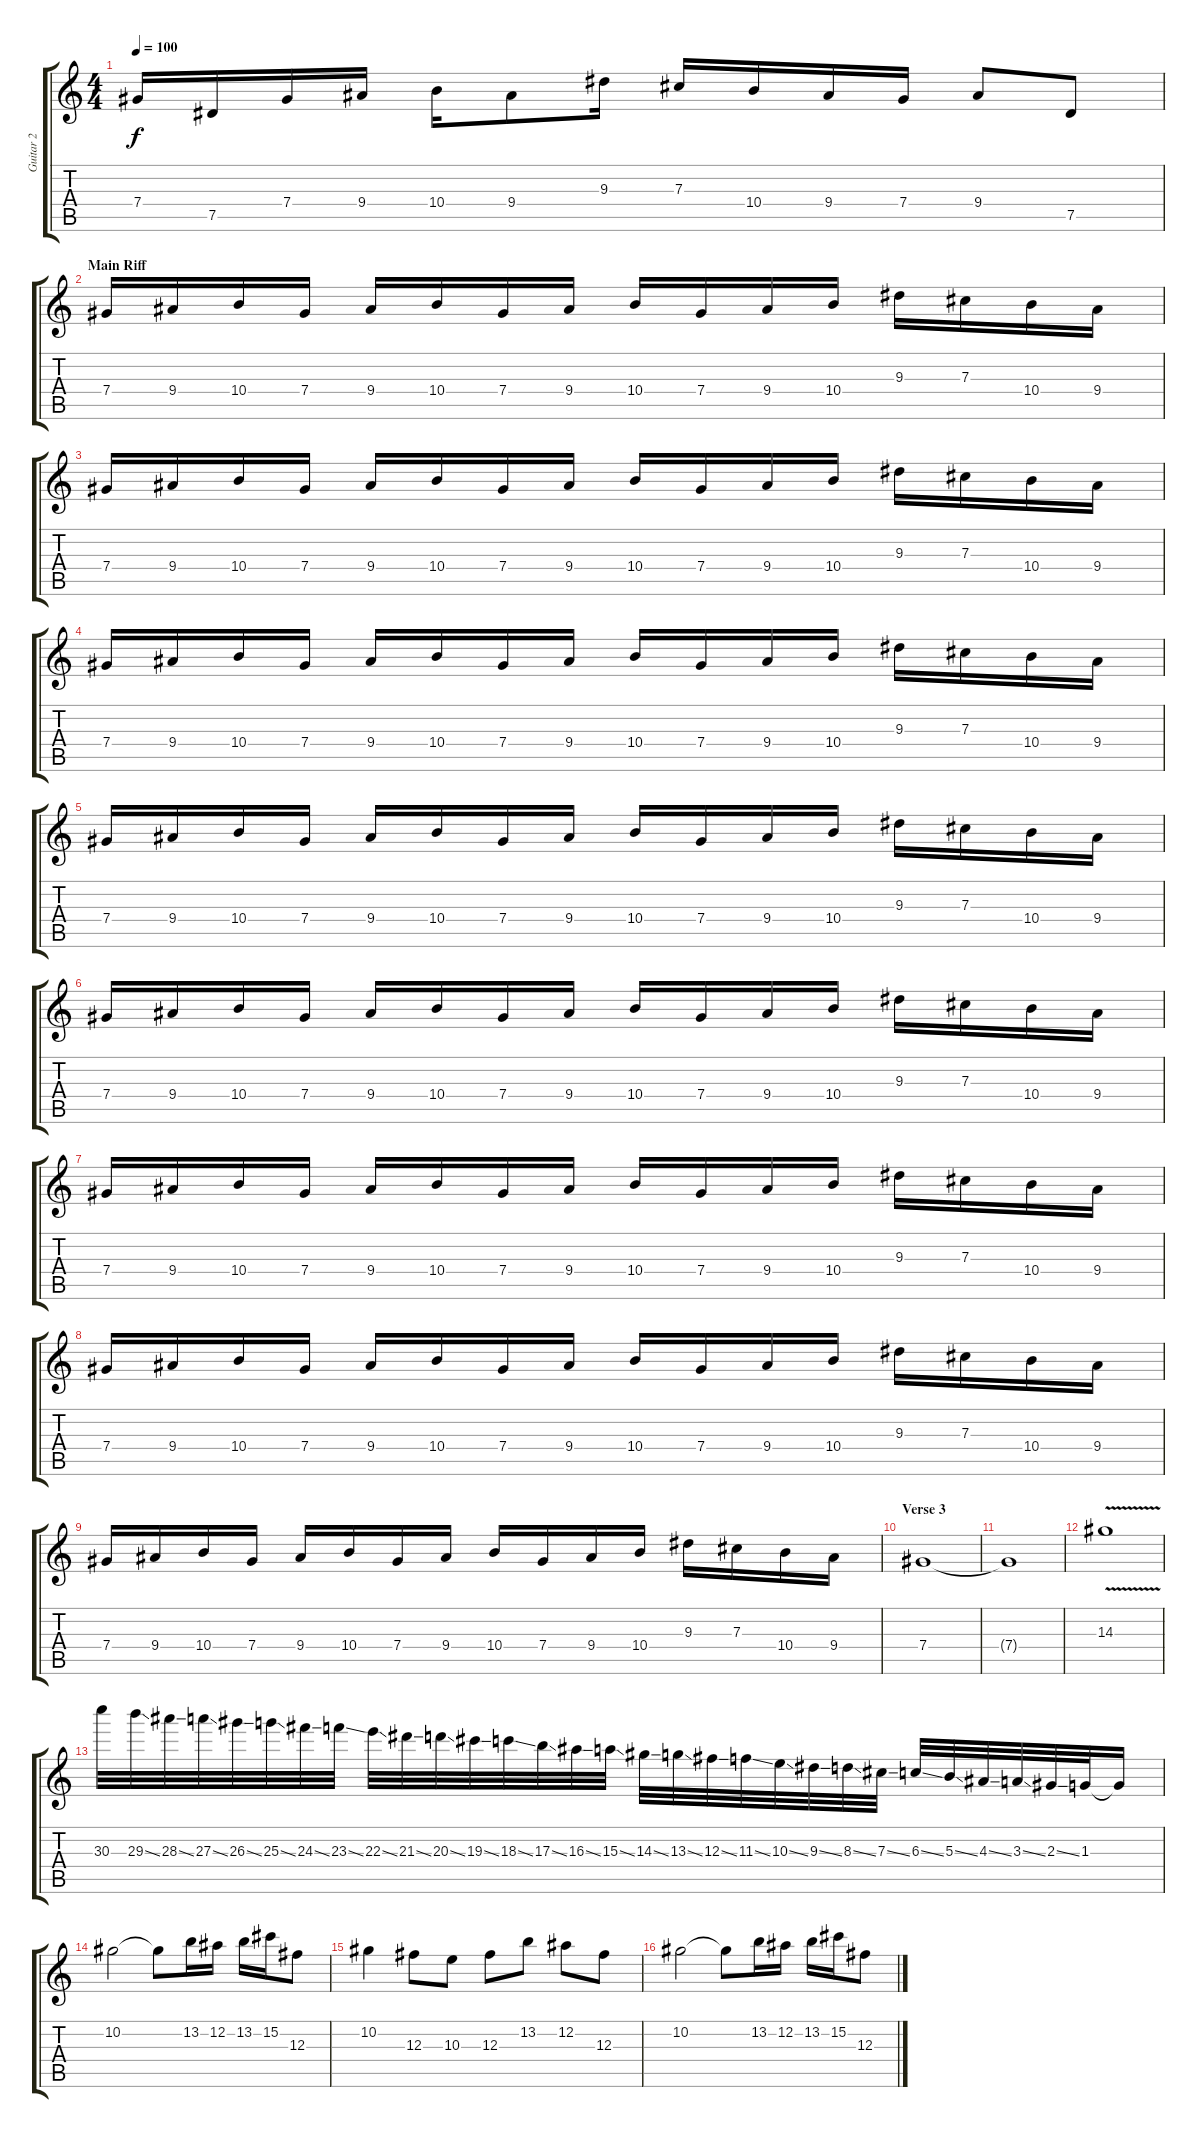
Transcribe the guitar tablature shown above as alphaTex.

\track ("Guitar 2" "Guitar 2") {instrument distortionguitar}
\staff {score tabs}
\tuning (Eb4 Bb3 Gb3 Db3 Ab2 Eb2) {hide}
\ts (4 4)
\tempo 100
\clef g2
\ks c
7.4.16{dy f} 7.5.16 7.4.16 9.4.16 10.4.16 9.4.8 9.3.16 7.3.16 10.4.16 9.4.16 7.4.16 9.4.8 7.5.8 |
\section ("" "Main Riff")
7.4.16 9.4.16 10.4.16 7.4.16 9.4.16 10.4.16 7.4.16 9.4.16 10.4.16 7.4.16 9.4.16 10.4.16 9.3.16 7.3.16 10.4.16 9.4.16 |
7.4.16 9.4.16 10.4.16 7.4.16 9.4.16 10.4.16 7.4.16 9.4.16 10.4.16 7.4.16 9.4.16 10.4.16 9.3.16 7.3.16 10.4.16 9.4.16 |
7.4.16 9.4.16 10.4.16 7.4.16 9.4.16 10.4.16 7.4.16 9.4.16 10.4.16 7.4.16 9.4.16 10.4.16 9.3.16 7.3.16 10.4.16 9.4.16 |
7.4.16 9.4.16 10.4.16 7.4.16 9.4.16 10.4.16 7.4.16 9.4.16 10.4.16 7.4.16 9.4.16 10.4.16 9.3.16 7.3.16 10.4.16 9.4.16 |
7.4.16 9.4.16 10.4.16 7.4.16 9.4.16 10.4.16 7.4.16 9.4.16 10.4.16 7.4.16 9.4.16 10.4.16 9.3.16 7.3.16 10.4.16 9.4.16 |
7.4.16 9.4.16 10.4.16 7.4.16 9.4.16 10.4.16 7.4.16 9.4.16 10.4.16 7.4.16 9.4.16 10.4.16 9.3.16 7.3.16 10.4.16 9.4.16 |
7.4.16 9.4.16 10.4.16 7.4.16 9.4.16 10.4.16 7.4.16 9.4.16 10.4.16 7.4.16 9.4.16 10.4.16 9.3.16 7.3.16 10.4.16 9.4.16 |
7.4.16 9.4.16 10.4.16 7.4.16 9.4.16 10.4.16 7.4.16 9.4.16 10.4.16 7.4.16 9.4.16 10.4.16 9.3.16 7.3.16 10.4.16 9.4.16 |
\section ("" "Verse 3")
7.4.1{volume 0} |
7.4{t}.1 |
14.3{v}.1{volume 16} |
30.3.32{instrument guitarharmonics} 29.3{ss}.32 28.3{ss}.32 27.3{ss}.32 26.3{ss}.32 25.3{ss}.32 24.3{ss}.32 23.3{ss}.32 22.3{ss}.32 21.3{ss}.32 20.3{ss}.32 19.3{ss}.32 18.3{ss}.32 17.3{ss}.32 16.3{ss}.32 15.3{ss}.32 14.3{ss}.32 13.3{ss}.32 12.3{ss}.32 11.3{ss}.32 10.3{ss}.32 9.3{ss}.32 8.3{ss}.32 7.3{ss}.32 6.3{ss}.32 5.3{ss}.32 4.3{ss}.32 3.3{ss}.32 2.3{ss}.32 1.3.32 1.3{t}.16 |
10.2.2{instrument distortionguitar} 10.2{t}.8 13.2.16 12.2.16 13.2.16 15.2.16 12.3.8 |
10.2.4 12.3.8 10.3.8 12.3.8 13.2.8 12.2.8 12.3.8 |
10.2.2 10.2{t}.8 13.2.16 12.2.16 13.2.16 15.2.16 12.3.8
